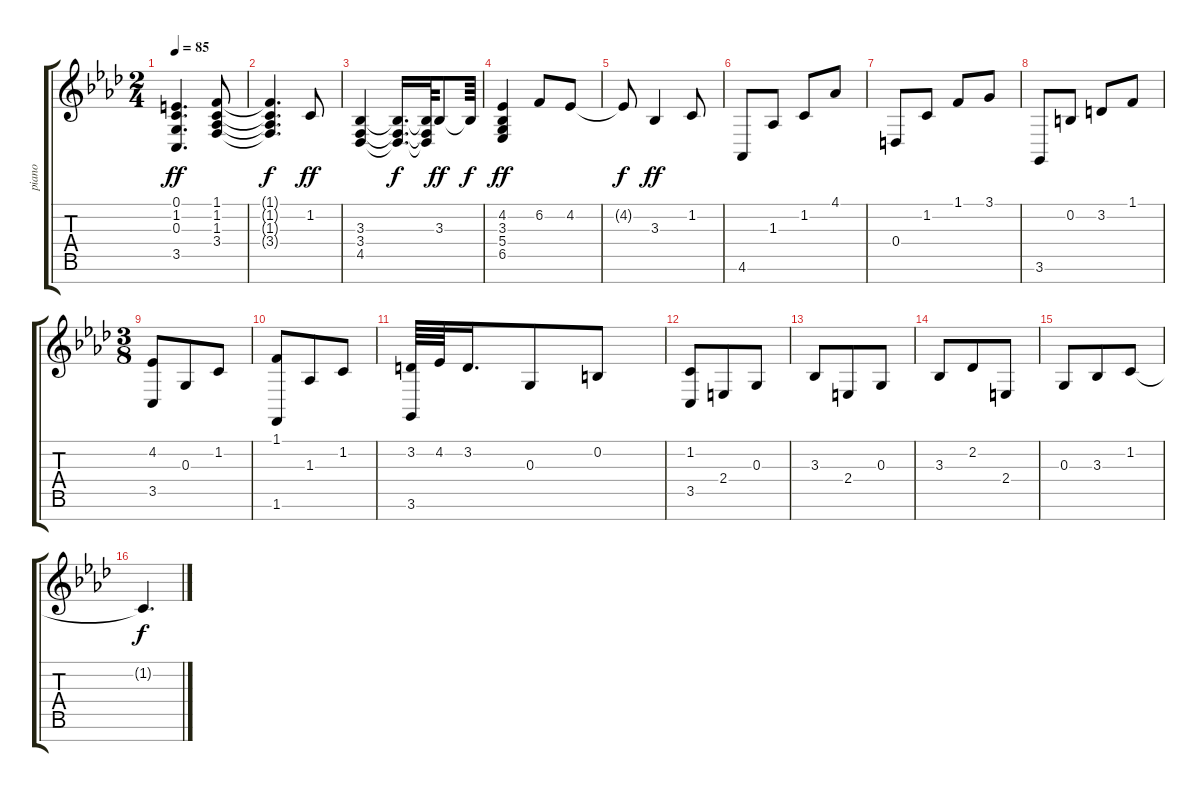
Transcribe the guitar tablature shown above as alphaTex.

\track ("piano" "piano") {instrument acousticgrandpiano}
\staff {score tabs}
\tuning (E4 B3 G3 D3 A2 E2 B1) {hide}
\ts (2 4)
\tempo 85
\clef g2
\ks fminor
(0.1 1.2 0.3 3.5).4{d dy ff} (1.1 1.2 1.3 3.4).8 |
(1.1{t} 1.2{t} 1.3{t} 3.4{t}).4{d dy f} 1.2.8{dy ff} |
(3.3 3.4 4.5).4 (3.3{t} 3.4{t} 4.5{t}).16{d dy f} (3.3{t} 3.4{t} 4.5{t}).64 3.3.8{dy ff} 3.3{t}.64{dy f} |
(4.2 3.3 5.4 6.5).4{dy ff} 6.2.8 4.2.8 |
4.2{t}.8{dy f} 3.3.4{dy ff} 1.2.8 |
4.6.8 1.3.8 1.2.8 4.1.8 |
0.4.8 1.2.8 1.1.8 3.1.8 |
3.6.8 0.2.8 3.2.8 1.1.8 |
\ts (3 8)
(4.2 3.5).8 0.3.8 1.2.8 |
(1.1 1.6).8 1.3.8 1.2.8 |
(3.2 3.6).64 4.2.64 3.2.16{d} 0.3.8 0.2.8 |
(1.2 3.5).8 2.4.8 0.3.8 |
3.3.8 2.4.8 0.3.8 |
3.3.8 2.2.8 2.4.8 |
0.3.8 3.3.8 1.2.8 |
1.2{t}.4{d dy f}
